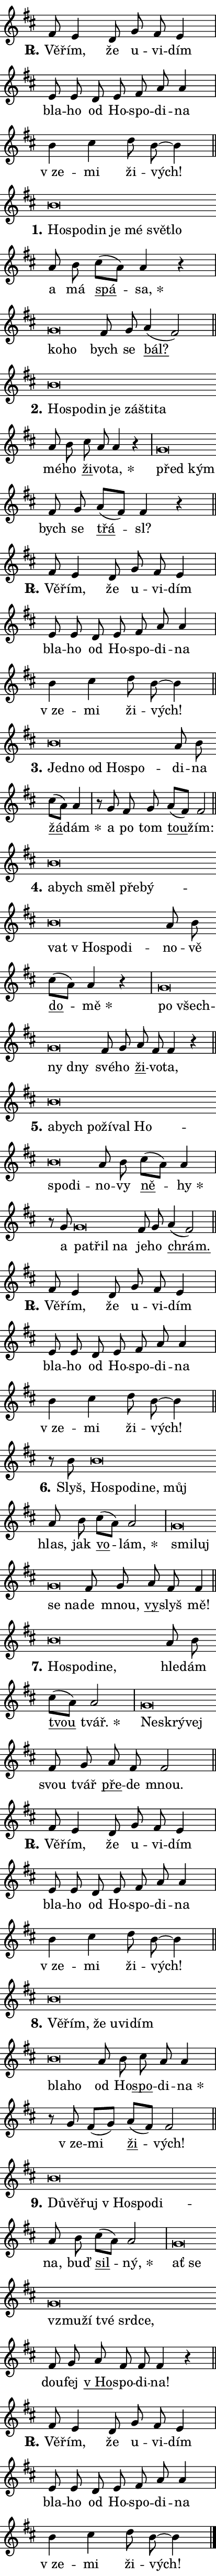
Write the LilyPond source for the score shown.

\version "2.24.0"
\header { tagline = "" }
\paper {
  indent = 0\cm
  top-margin = 0\cm
  right-margin = 0\cm
  bottom-margin = 0\cm
  left-margin = 0\cm
  paper-width = 7\cm
  page-breaking = #ly:one-page-breaking
  system-system-spacing.basic-distance = #11
  score-system-spacing.basic-distance = #11
  ragged-last = ##f
}


%% Author: Thomas Morley
%% https://lists.gnu.org/archive/html/lilypond-user/2020-05/msg00002.html
#(define (line-position grob)
"Returns position of @var[grob} in current system:
   @code{'start}, if at first time-step
   @code{'end}, if at last time-step
   @code{'middle} otherwise
"
  (let* ((col (ly:item-get-column grob))
         (ln (ly:grob-object col 'left-neighbor))
         (rn (ly:grob-object col 'right-neighbor))
         (col-to-check-left (if (ly:grob? ln) ln col))
         (col-to-check-right (if (ly:grob? rn) rn col))
         (break-dir-left
           (and
             (ly:grob-property col-to-check-left 'non-musical #f)
             (ly:item-break-dir col-to-check-left)))
         (break-dir-right
           (and
             (ly:grob-property col-to-check-right 'non-musical #f)
             (ly:item-break-dir col-to-check-right))))
        (cond ((eqv? 1 break-dir-left) 'start)
              ((eqv? -1 break-dir-right) 'end)
              (else 'middle))))

#(define (tranparent-at-line-position vctor)
  (lambda (grob)
  "Relying on @code{line-position} select the relevant enry from @var{vctor}.
Used to determine transparency,"
    (case (line-position grob)
      ((end) (not (vector-ref vctor 0)))
      ((middle) (not (vector-ref vctor 1)))
      ((start) (not (vector-ref vctor 2))))))

noteHeadBreakVisibility =
#(define-music-function (break-visibility)(vector?)
"Makes @code{NoteHead}s transparent relying on @var{break-visibility}"
#{
  \override NoteHead.transparent =
    #(tranparent-at-line-position break-visibility)
#})

#(define delete-ledgers-for-transparent-note-heads
  (lambda (grob)
    "Reads whether a @code{NoteHead} is transparent.
If so this @code{NoteHead} is removed from @code{'note-heads} from
@var{grob}, which is supposed to be @code{LedgerLineSpanner}.
As a result ledgers are not printed for this @code{NoteHead}"
    (let* ((nhds-array (ly:grob-object grob 'note-heads))
           (nhds-list
             (if (ly:grob-array? nhds-array)
                 (ly:grob-array->list nhds-array)
                 '()))
           ;; Relies on the transparent-property being done before
           ;; Staff.LedgerLineSpanner.after-line-breaking is executed.
           ;; This is fragile ...
           (to-keep
             (remove
               (lambda (nhd)
                 (ly:grob-property nhd 'transparent #f))
               nhds-list)))
      ;; TODO find a better method to iterate over grob-arrays, similiar
      ;; to filter/remove etc for lists
      ;; For now rebuilt from scratch
      (set! (ly:grob-object grob 'note-heads)  '())
      (for-each
        (lambda (nhd)
          (ly:pointer-group-interface::add-grob grob 'note-heads nhd))
        to-keep))))

hideNotes = {
  \noteHeadBreakVisibility #begin-of-line-visible
}
unHideNotes = {
  \noteHeadBreakVisibility #all-visible
}

% work-around for resetting accidentals
% https://lilypond.org/doc/v2.23/Documentation/notation/displaying-rhythms#unmetered-music
cadenzaMeasure = {
  \cadenzaOff
  \partial 1024 s1024
  \cadenzaOn
}

#(define-markup-command (accent layout props text) (markup?)
  "Underline accented syllable"
  (interpret-markup layout props
    #{\markup \override #'(offset . 4.3) \underline { #text }#}))

responsum = \markup \concat {
  "R" \hspace #-1.05 \path #0.1 #'((moveto 0 0.07) (lineto 0.9 0.8)) \hspace #0.05 "."
}

\layout {
    \context {
        \Staff
        \remove "Time_signature_engraver"
        \override LedgerLineSpanner.after-line-breaking = #delete-ledgers-for-transparent-note-heads
    }
    \context {
        \Voice {
            \override NoteHead.output-attributes = #'((class . "notehead"))
            \override Hairpin.height = #0.55
        }
    }
    \context {
        \Lyrics {
            \override StanzaNumber.output-attributes = #'((class . "stanzanumber"))
            \override LyricSpace.minimum-distance = #0.9
            \override LyricText.font-name = #"TeX Gyre Schola"
            \override LyricText.font-size = 1
            \override StanzaNumber.font-name = #"TeX Gyre Schola Bold"
            \override StanzaNumber.font-size = 1
        }
    }
}

% magnetic-lyrics.ily
%
%   written by
%     Jean Abou Samra <jean@abou-samra.fr>
%     Werner Lemberg <wl@gnu.org>
%
%   adapted by
%     Jiri Hon <jiri.hon@gmail.com>
%
% Version 2022-Apr-15

% https://www.mail-archive.com/lilypond-user@gnu.org/msg149350.html

#(define (Left_hyphen_pointer_engraver context)
   "Collect syllable-hyphen-syllable occurrences in lyrics and store
them in properties.  This engraver only looks to the left.  For
example, if the lyrics input is @code{foo -- bar}, it does the
following.

@itemize @bullet
@item
Set the @code{text} property of the @code{LyricHyphen} grob between
@q{foo} and @q{bar} to @code{foo}.

@item
Set the @code{left-hyphen} property of the @code{LyricText} grob with
text @q{foo} to the @code{LyricHyphen} grob between @q{foo} and
@q{bar}.
@end itemize

Use this auxiliary engraver in combination with the
@code{lyric-@/text::@/apply-@/magnetic-@/offset!} hook."
   (let ((hyphen #f)
         (text #f))
     (make-engraver
      (acknowledgers
       ((lyric-syllable-interface engraver grob source-engraver)
        (set! text grob)))
      (end-acknowledgers
       ((lyric-hyphen-interface engraver grob source-engraver)
        ;(when (not (grob::has-interface grob 'lyric-space-interface))
          (set! hyphen grob)));)
      ((stop-translation-timestep engraver)
       (when (and text hyphen)
         (ly:grob-set-object! text 'left-hyphen hyphen))
       (set! text #f)
       (set! hyphen #f)))))

#(define (lyric-text::apply-magnetic-offset! grob)
   "If the space between two syllables is less than the value in
property @code{LyricText@/.details@/.squash-threshold}, move the right
syllable to the left so that it gets concatenated with the left
syllable.

Use this function as a hook for
@code{LyricText@/.after-@/line-@/breaking} if the
@code{Left_@/hyphen_@/pointer_@/engraver} is active."
   (let ((hyphen (ly:grob-object grob 'left-hyphen #f)))
     (when hyphen
       (let ((left-text (ly:spanner-bound hyphen LEFT)))
         (when (grob::has-interface left-text 'lyric-syllable-interface)
           (let* ((common (ly:grob-common-refpoint grob left-text X))
                  (this-x-ext (ly:grob-extent grob common X))
                  (left-x-ext
                   (begin
                     ;; Trigger magnetism for left-text.
                     (ly:grob-property left-text 'after-line-breaking)
                     (ly:grob-extent left-text common X)))
                  ;; `delta` is the gap width between two syllables.
                  (delta (- (interval-start this-x-ext)
                            (interval-end left-x-ext)))
                  (details (ly:grob-property grob 'details))
                  (threshold (assoc-get 'squash-threshold details 0.2)))
             (when (< delta threshold)
               (let* (;; We have to manipulate the input text so that
                      ;; ligatures crossing syllable boundaries are not
                      ;; disabled.  For languages based on the Latin
                      ;; script this is essentially a beautification.
                      ;; However, for non-Western scripts it can be a
                      ;; necessity.
                      (lt (ly:grob-property left-text 'text))
                      (rt (ly:grob-property grob 'text))
                      (is-space (grob::has-interface hyphen 'lyric-space-interface))
                      (space (if is-space " " ""))
                      (space-markup (grob-interpret-markup grob " "))
                      (space-size (interval-length (ly:stencil-extent space-markup X)))
                      (extra-delta (if is-space space-size 0))
                      ;; Append new syllable.
                      (ltrt-space (if (and (string? lt) (string? rt))
                                (string-append lt space rt)
                                (make-concat-markup (list lt space rt))))
                      ;; Right-align `ltrt` to the right side.
                      (ltrt-space-markup (grob-interpret-markup
                               grob
                               (make-translate-markup
                                (cons (interval-length this-x-ext) 0)
                                (make-right-align-markup ltrt-space)))))
                 (begin
                   ;; Don't print `left-text`.
                   (ly:grob-set-property! left-text 'stencil #f)
                   ;; Set text and stencil (which holds all collected
                   ;; syllables so far) and shift it to the left.
                   (ly:grob-set-property! grob 'text ltrt-space)
                   (ly:grob-set-property! grob 'stencil ltrt-space-markup)
                   (ly:grob-translate-axis! grob (- (- delta extra-delta)) X))))))))))


#(define (lyric-hyphen::displace-bounds-first grob)
   ;; Make very sure this callback isn't triggered too early.
   (let ((left (ly:spanner-bound grob LEFT))
         (right (ly:spanner-bound grob RIGHT)))
     (ly:grob-property left 'after-line-breaking)
     (ly:grob-property right 'after-line-breaking)
     (ly:lyric-hyphen::print grob)))

squashThreshold = #0.4

\layout {
  \context {
    \Lyrics
    \consists #Left_hyphen_pointer_engraver
    \override LyricText.after-line-breaking =
      #lyric-text::apply-magnetic-offset!
    \override LyricHyphen.stencil = #lyric-hyphen::displace-bounds-first
    \override LyricText.details.squash-threshold = \squashThreshold
    \override LyricHyphen.minimum-distance = 0
    \override LyricHyphen.minimum-length = \squashThreshold
  }
}

squash = \override LyricText.details.squash-threshold = 9999
unSquash = \override LyricText.details.squash-threshold = \squashThreshold

left = \override LyricText.self-alignment-X = #LEFT
unLeft = \revert LyricText.self-alignment-X

starOffset = #(lambda (grob) 
                (let ((x_offset (ly:self-alignment-interface::aligned-on-x-parent grob)))
                  (if (= x_offset 0) 0 (+ x_offset 1.2))))

star = #(define-music-function (syllable)(string?)
"Append star separator at the end of a syllable"
#{
  \once \override LyricText.X-offset = #starOffset
  \lyricmode { \markup {
    #syllable
    \override #'((font-name . "TeX Gyre Schola Bold")) \hspace #0.2 \lower #0.65 \larger "*"
  } }
#})

starAccent = #(define-music-function (syllable)(string?)
"Append star separator at the end of a syllable and make accent"
#{
  \once \override LyricText.X-offset = #starOffset
  \lyricmode { \markup {
    \accent #syllable
    \override #'((font-name . "TeX Gyre Schola Bold")) \hspace #0.2 \lower #0.65 \larger "*"
  } }
#})

breath = #(define-music-function (syllable)(string?)
"Append breathing indicator at the end of a syllable"
#{
  \lyricmode { \markup { #syllable "+" } }
#})

optionalBreath = #(define-music-function (syllable)(string?)
"Append optional breathing indicator at the end of a syllable"
#{
  \lyricmode { \markup { #syllable "(+)" } }
#})


\score {
    <<
        \new Voice = "melody" { \cadenzaOn \key d \major \relative { fis'8 e4 d8 g fis e4 \cadenzaMeasure \bar "|" e8 e d e \bar "" fis a a4 \cadenzaMeasure \bar "|" b cis d8 b~ b4 \cadenzaMeasure \bar "||" \break } }
        \new Lyrics \lyricsto "melody" { \lyricmode { \set stanza = \responsum
Vě -- řím, že u -- vi -- dím bla -- ho od Ho -- spo -- di -- na "v ze" -- mi ži -- vých! } }
    >>
    \layout {}
}

\score {
    <<
        \new Voice = "melody" { \cadenzaOn \key d \major \relative { b'\breve*1/16 \hideNotes \breve*1/16 \bar "" \breve*1/16 \bar "" \breve*1/16 \bar "" \breve*1/16 \bar "" \breve*1/16 \breve*1/16 \bar "" \unHideNotes a8 b \bar "" cis[( a)] a4 r \cadenzaMeasure \bar "|" g\breve*1/16 \hideNotes \breve*1/16 \bar "" \unHideNotes fis8 g \bar "" a4( fis2) \cadenzaMeasure \bar "||" \break } }
        \new Lyrics \lyricsto "melody" { \lyricmode { \set stanza = "1."
\left Ho -- \squash spo -- din je mé svět -- lo \unLeft \unSquash a má \markup \accent spá -- \star sa, \left ko -- \squash ho \unLeft \unSquash bych se \markup \accent bál? } }
    >>
    \layout {}
}

\score {
    <<
        \new Voice = "melody" { \cadenzaOn \key d \major \relative { b'\breve*1/16 \hideNotes \breve*1/16 \bar "" \breve*1/16 \bar "" \breve*1/16 \bar "" \breve*1/16 \bar "" \breve*1/16 \breve*1/16 \bar "" \unHideNotes a8 b \bar "" cis a a4 r \cadenzaMeasure \bar "|" g\breve*1/16 \hideNotes \breve*1/16 \bar "" \unHideNotes fis8 g \bar "" a[( fis)] fis4 r \cadenzaMeasure \bar "||" \break } }
        \new Lyrics \lyricsto "melody" { \lyricmode { \set stanza = "2."
\left Ho -- \squash spo -- din je zá -- šti -- ta \unLeft \unSquash mé -- ho \markup \accent ži -- vo -- \star ta, \left před \squash kým \unLeft \unSquash bych se \markup \accent třá -- sl? } }
    >>
    \layout {}
}

\score {
    <<
        \new Voice = "melody" { \cadenzaOn \key d \major \relative { fis'8 e4 d8 g fis e4 \cadenzaMeasure \bar "|" e8 e d e \bar "" fis a a4 \cadenzaMeasure \bar "|" b cis d8 b~ b4 \cadenzaMeasure \bar "||" \break } }
        \new Lyrics \lyricsto "melody" { \lyricmode { \set stanza = \responsum
Vě -- řím, že u -- vi -- dím bla -- ho od Ho -- spo -- di -- na "v ze" -- mi ži -- vých! } }
    >>
    \layout {}
}

\score {
    <<
        \new Voice = "melody" { \cadenzaOn \key d \major \relative { b'\breve*1/16 \hideNotes \breve*1/16 \bar "" \breve*1/16 \bar "" \breve*1/16 \breve*1/16 \bar "" \unHideNotes a8 b \bar "" cis[( a)] a4 \cadenzaMeasure \bar "|" r8 g8 fis8 g \bar "" a[( fis)] fis2 \cadenzaMeasure \bar "||" \break } }
        \new Lyrics \lyricsto "melody" { \lyricmode { \set stanza = "3."
\left Jed -- \squash no od Ho -- spo -- \unLeft \unSquash di -- na \markup \accent žá -- \star dám a po tom \markup \accent tou -- žím: } }
    >>
    \layout {}
}

\score {
    <<
        \new Voice = "melody" { \cadenzaOn \key d \major \relative { b'\breve*1/16 \hideNotes \breve*1/16 \bar "" \breve*1/16 \bar "" \breve*1/16 \bar "" \breve*1/16 \bar "" \breve*1/16 \bar "" \breve*1/16 \bar "" \breve*1/16 \breve*1/16 \bar "" \unHideNotes a8 b \bar "" cis[( a)] a4 r \cadenzaMeasure \bar "|" g\breve*1/16 \hideNotes \breve*1/16 \bar "" \breve*1/16 \breve*1/16 \bar "" \unHideNotes fis8 g \bar "" a8 fis fis4 r \cadenzaMeasure \bar "||" \break } }
        \new Lyrics \lyricsto "melody" { \lyricmode { \set stanza = "4."
\left a -- \squash bych směl pře -- bý -- vat "v Ho" -- spo -- di -- \unLeft \unSquash no -- vě \markup \accent do -- \star mě \left po \squash všech -- ny dny \unLeft \unSquash své -- ho \markup \accent ži -- vo -- ta, } }
    >>
    \layout {}
}

\score {
    <<
        \new Voice = "melody" { \cadenzaOn \key d \major \relative { b'\breve*1/16 \hideNotes \breve*1/16 \bar "" \breve*1/16 \bar "" \breve*1/16 \bar "" \breve*1/16 \bar "" \breve*1/16 \bar "" \breve*1/16 \breve*1/16 \bar "" \unHideNotes a8 b \bar "" cis[( a)] a4 \cadenzaMeasure \bar "|" r8 g g\breve*1/16 \hideNotes \breve*1/16 \breve*1/16 \bar "" \unHideNotes fis8 g \bar "" a4( fis2) \cadenzaMeasure \bar "||" \break } }
        \new Lyrics \lyricsto "melody" { \lyricmode { \set stanza = "5."
\left a -- \squash bych po -- ží -- val Ho -- spo -- di -- \unLeft \unSquash no -- vy \markup \accent ně -- \star hy a \left pa -- \squash třil na \unLeft \unSquash je -- ho \markup \accent chrám. } }
    >>
    \layout {}
}

\score {
    <<
        \new Voice = "melody" { \cadenzaOn \key d \major \relative { fis'8 e4 d8 g fis e4 \cadenzaMeasure \bar "|" e8 e d e \bar "" fis a a4 \cadenzaMeasure \bar "|" b cis d8 b~ b4 \cadenzaMeasure \bar "||" \break } }
        \new Lyrics \lyricsto "melody" { \lyricmode { \set stanza = \responsum
Vě -- řím, že u -- vi -- dím bla -- ho od Ho -- spo -- di -- na "v ze" -- mi ži -- vých! } }
    >>
    \layout {}
}

\score {
    <<
        \new Voice = "melody" { \cadenzaOn \key d \major \relative { r8 b'8 b\breve*1/16 \hideNotes \breve*1/16 \bar "" \breve*1/16 \bar "" \breve*1/16 \breve*1/16 \bar "" \unHideNotes a8 b \bar "" cis[( a)] a2 \cadenzaMeasure \bar "|" g\breve*1/16 \hideNotes \breve*1/16 \bar "" \breve*1/16 \breve*1/16 \bar "" \unHideNotes fis8 g \bar "" a fis fis4 \cadenzaMeasure \bar "||" \break } }
        \new Lyrics \lyricsto "melody" { \lyricmode { \set stanza = "6."
Slyš, \left Ho -- \squash spo -- di -- ne, můj \unLeft \unSquash hlas, jak \markup \accent vo -- \star lám, \left smi -- \squash luj se na -- \unLeft \unSquash de mnou, \markup \accent vy -- slyš mě! } }
    >>
    \layout {}
}

\score {
    <<
        \new Voice = "melody" { \cadenzaOn \key d \major \relative { b'\breve*1/16 \hideNotes \breve*1/16 \bar "" \breve*1/16 \breve*1/16 \bar "" \unHideNotes a8 b \bar "" cis[( a)] a2 \cadenzaMeasure \bar "|" g\breve*1/16 \hideNotes \breve*1/16 \breve*1/16 \bar "" \unHideNotes fis8 g \bar "" a fis fis2 \cadenzaMeasure \bar "||" \break } }
        \new Lyrics \lyricsto "melody" { \lyricmode { \set stanza = "7."
\left Ho -- \squash spo -- di -- ne, \unLeft \unSquash hle -- dám \markup \accent tvou \star tvář. \left Ne -- \squash skrý -- vej \unLeft \unSquash svou tvář \markup \accent pře -- de mnou. } }
    >>
    \layout {}
}

\score {
    <<
        \new Voice = "melody" { \cadenzaOn \key d \major \relative { fis'8 e4 d8 g fis e4 \cadenzaMeasure \bar "|" e8 e d e \bar "" fis a a4 \cadenzaMeasure \bar "|" b cis d8 b~ b4 \cadenzaMeasure \bar "||" \break } }
        \new Lyrics \lyricsto "melody" { \lyricmode { \set stanza = \responsum
Vě -- řím, že u -- vi -- dím bla -- ho od Ho -- spo -- di -- na "v ze" -- mi ži -- vých! } }
    >>
    \layout {}
}

\score {
    <<
        \new Voice = "melody" { \cadenzaOn \key d \major \relative { b'\breve*1/16 \hideNotes \breve*1/16 \bar "" \breve*1/16 \bar "" \breve*1/16 \bar "" \breve*1/16 \bar "" \breve*1/16 \bar "" \breve*1/16 \breve*1/16 \bar "" \unHideNotes a8 b \bar "" cis a a4 \cadenzaMeasure \bar "|" r8 g8 fis8[( g)] \bar "" a[( fis)] fis2 \cadenzaMeasure \bar "||" \break } }
        \new Lyrics \lyricsto "melody" { \lyricmode { \set stanza = "8."
\left Vě -- \squash řím, že u -- vi -- dím bla -- ho \unLeft \unSquash od Ho -- \markup \accent spo -- di -- \star na "v ze" -- mi \markup \accent ži -- vých! } }
    >>
    \layout {}
}

\score {
    <<
        \new Voice = "melody" { \cadenzaOn \key d \major \relative { b'\breve*1/16 \hideNotes \breve*1/16 \bar "" \breve*1/16 \bar "" \breve*1/16 \bar "" \breve*1/16 \breve*1/16 \bar "" \unHideNotes a8 b \bar "" cis[( a)] a2 \cadenzaMeasure \bar "|" g\breve*1/16 \hideNotes \breve*1/16 \bar "" \breve*1/16 \bar "" \breve*1/16 \bar "" \breve*1/16 \bar "" \breve*1/16 \breve*1/16 \bar "" \unHideNotes fis8 g \bar "" a fis fis fis4 r \cadenzaMeasure \bar "||" \break } }
        \new Lyrics \lyricsto "melody" { \lyricmode { \set stanza = "9."
\left Dů -- \squash vě -- řuj "v Ho" -- spo -- di -- \unLeft \unSquash na, buď \markup \accent sil -- \star ný, \left ať \squash se vzmu -- ží tvé srd -- ce, \unLeft \unSquash dou -- fej \markup \accent "v Ho" -- spo -- di -- na! } }
    >>
    \layout {}
}

\score {
    <<
        \new Voice = "melody" { \cadenzaOn \key d \major \relative { fis'8 e4 d8 g fis e4 \cadenzaMeasure \bar "|" e8 e d e \bar "" fis a a4 \cadenzaMeasure \bar "|" b cis d8 b~ b4 \cadenzaMeasure \bar "||" \break } \bar "|." }
        \new Lyrics \lyricsto "melody" { \lyricmode { \set stanza = \responsum
Vě -- řím, že u -- vi -- dím bla -- ho od Ho -- spo -- di -- na "v ze" -- mi ži -- vých! } }
    >>
    \layout {}
}
